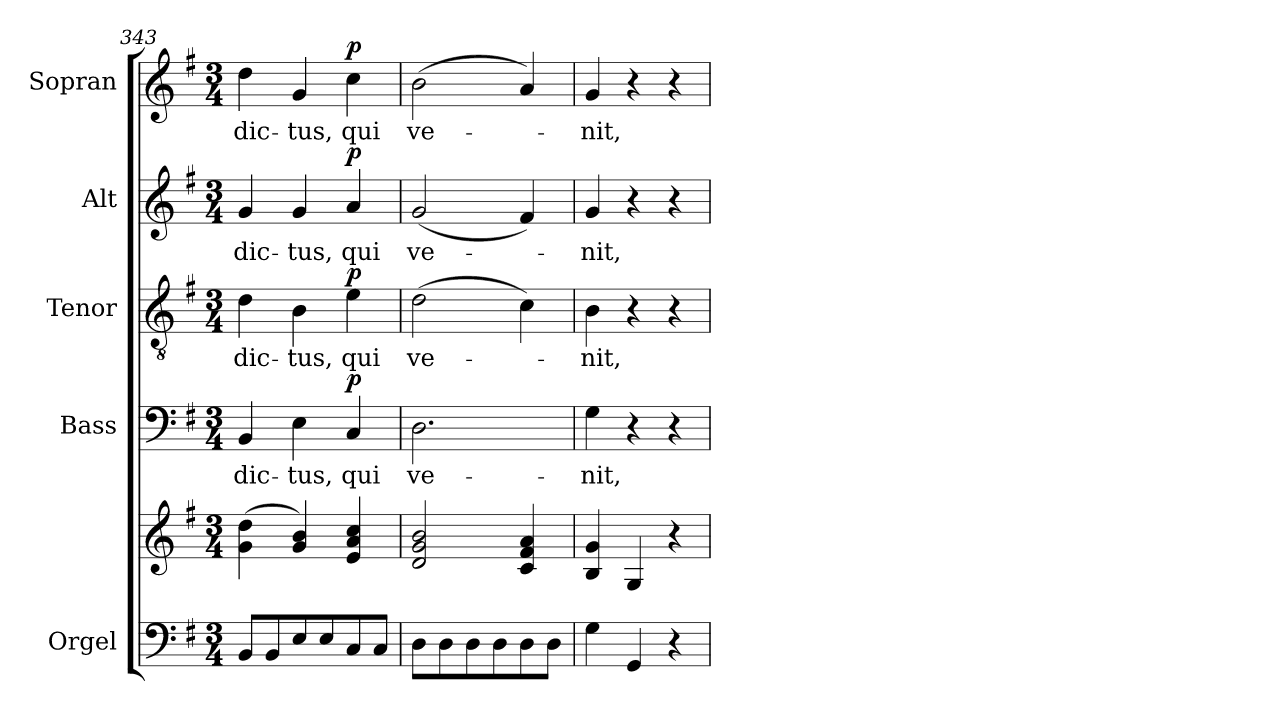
**kern	**kern	**kern	**text	**dynam	**kern	**text	**dynam	**kern	**text	**dynam	**kern	**text	**dynam
*part5	*part5	*part4	*part4	*part4	*part3	*part3	*part3	*part2	*part2	*part2	*part1	*part1	*part1
*staff6	*staff5	*staff4	*staff4	*staff4	*staff3	*staff3	*staff3	*staff2	*staff2	*staff2	*staff1	*staff1	*staff1
*I"Orgel	*	*I"Bass	*	*	*I"Tenor	*	*	*I"Alt	*	*	*I"Sopran	*	*
*I'Org.	*	*I'B.	*	*	*I'T.	*	*	*I'A.	*	*	*I'S.	*	*
*clefF4	*clefG2	*clefF4	*	*	*clefGv2	*	*	*clefG2	*	*	*clefG2	*	*
*k[f#]	*k[f#]	*k[f#]	*	*	*k[f#]	*	*	*k[f#]	*	*	*k[f#]	*	*
*G:	*G:	*G:	*	*	*G:	*	*	*G:	*	*	*G:	*	*
*M3/4	*M3/4	*M3/4	*	*	*M3/4	*	*	*M3/4	*	*	*M3/4	*	*
=343	=343	=343	=343	=343	=343	=343	=343	=343	=343	=343	=343	=343	=343
!	!	!	!LO:LY:b	!	!	!LO:LY:b	!	!	!LO:LY:b	!	!	!LO:LY:b	!
8BB/L	(>4g\ 4dd\	4BB/	-dic-	.	4d\	-dic-	.	4g/	-dic-	.	4dd\	-dic-	.
8BB/	.	.	.	.	.	.	.	.	.	.	.	.	.
!	!	!	!LO:LY:b	!	!	!LO:LY:b	!	!	!LO:LY:b	!	!	!LO:LY:b	!
8E/	4g/ 4b/)	4E\	-tus,	.	4B\	-tus,	.	4g/	-tus,	.	4g/	-tus,	.
8E/	.	.	.	.	.	.	.	.	.	.	.	.	.
!	!	!	!LO:LY:b	!LO:DY:a	!	!LO:LY:b	!LO:DY:a	!	!LO:LY:b	!LO:DY:a	!	!LO:LY:b	!LO:DY:a
8C/	4e/ 4a/ 4cc/	4C/	qui	p	4e\	qui	p	4a/	qui	p	4cc\	qui	p
8C/J	.	.	.	.	.	.	.	.	.	.	.	.	.
=344	=344	=344	=344	=344	=344	=344	=344	=344	=344	=344	=344	=344	=344
!	!	!	!LO:LY:b	!	!	!LO:LY:b	!	!	!LO:LY:b	!	!	!LO:LY:b	!
8D\L	2d/ 2g/ 2b/	2.D\	ve-	.	(>2d\	ve-	.	(<2g/	ve-	.	(>2b\	ve-	.
8D\	.	.	.	.	.	.	.	.	.	.	.	.	.
8D\	.	.	.	.	.	.	.	.	.	.	.	.	.
8D\	.	.	.	.	.	.	.	.	.	.	.	.	.
8D\	4c/ 4f#/ 4a/	.	.	.	4c\)	.	.	4f#/)	.	.	4a/)	.	.
8D\J	.	.	.	.	.	.	.	.	.	.	.	.	.
!!LO:LB:g=z
=345	=345	=345	=345	=345	=345	=345	=345	=345	=345	=345	=345	=345	=345
!	!	!	!LO:LY:b	!	!	!LO:LY:b	!	!	!LO:LY:b	!	!	!LO:LY:b	!
4G\	4B/ 4g/	4G\	-nit,	.	4B\	-nit,	.	4g/	-nit,	.	4g/	-nit,	.
4GG/	4G/	4r	.	.	4r	.	.	4r	.	.	4r	.	.
4r	4r	4r	.	.	4r	.	.	4r	.	.	4r	.	.
=	=	=	=	=	=	=	=	=	=	=	=	=	=
*-	*-	*-	*-	*-	*-	*-	*-	*-	*-	*-	*-	*-	*-
